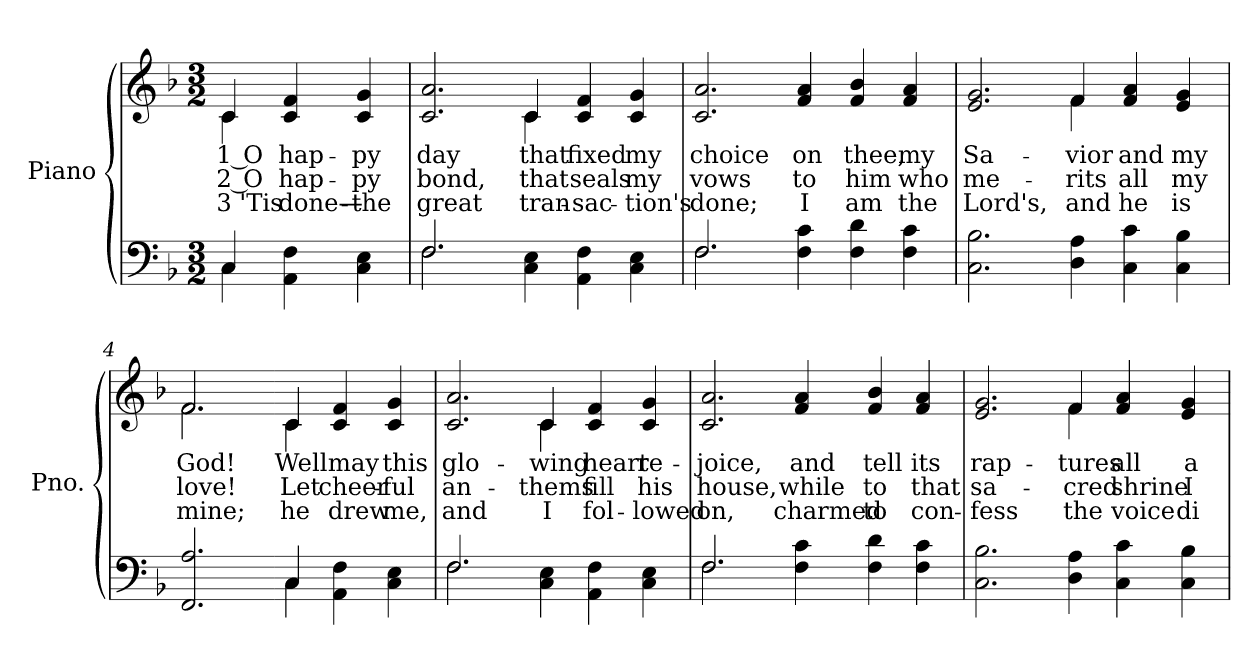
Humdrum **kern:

**kern	**kern	**text	**text	**text
*part2	*part1	*part1	*part1	*part1
*staff2	*staff1	*staff1	*staff1	*staff1
*I"Piano	*I"Piano	*	*	*
*I'Pno.	*I'Pno.	*	*	*
!!LO:PB:g=z
*clefF4	*clefG2	*	*	*
*k[b-]	*k[b-]	*	*	*
*F:	*F:	*	*	*
*M3/2	*M3/2	*	*	*
=	=	=	=	=
*^	*	*	*	*
!	!	!	!LO:LY:b:color=#000000	!LO:LY:b:color=#000000	!LO:LY:b:color=#000000
*	*	*^	*	*	*
4Ci/	4Ci\	4ci/	4ci\	1 O	2 O	3 'Tis
!	!	!	!	!LO:LY:b:color=#000000	!LO:LY:b:color=#000000	!LO:LY:b:color=#000000
4AAi\ 4Fi	2ryy	4ci/ 4fi	2ryy	hap-	hap-	done—-
!	!	!	!	!LO:LY:b:color=#000000	!LO:LY:b:color=#000000	!LO:LY:b:color=#000000
4Ci\ 4Ei	.	4ci/ 4gi	.	-py	-py	-the
=1	=1	=1	=1	=1	=1	=1
!	!	!	!	!LO:LY:b:color=#000000	!LO:LY:b:color=#000000	!LO:LY:b:color=#000000
2.Fi/	2.Fi\	2.ci/ 2.ai	2.ryy	day	bond,	great
!	!	!	!	!LO:LY:b:color=#000000	!LO:LY:b:color=#000000	!LO:LY:b:color=#000000
4Ci\ 4Ei	2.ryy	4ci/	4ci\	that	that	tran-
!	!	!	!	!LO:LY:b:color=#000000	!LO:LY:b:color=#000000	!LO:LY:b:color=#000000
4AAi\ 4Fi	.	4ci/ 4fi	2ryy	fixed	seals	-sac-
!	!	!	!	!LO:LY:b:color=#000000	!LO:LY:b:color=#000000	!LO:LY:b:color=#000000
4Ci\ 4Ei	.	4ci/ 4gi	.	my	my	-tion's
*	*	*v	*v	*	*	*
=2	=2	=2	=2	=2	=2
!	!	!	!LO:LY:b:color=#000000	!LO:LY:b:color=#000000	!LO:LY:b:color=#000000
2.Fi/	2.Fi\	2.ci/ 2.ai	choice	vows	done;
!	!	!	!LO:LY:b:color=#000000	!LO:LY:b:color=#000000	!LO:LY:b:color=#000000
4Fi\ 4ci	2.ryy	4fi/ 4ai	on	to	I
!	!	!	!LO:LY:b:color=#000000	!LO:LY:b:color=#000000	!LO:LY:b:color=#000000
4Fi\ 4di	.	4fi/ 4b-i	thee,	him	am
!	!	!	!LO:LY:b:color=#000000	!LO:LY:b:color=#000000	!LO:LY:b:color=#000000
4Fi\ 4ci	.	4fi/ 4ai	my	who	the
*v	*v	*	*	*	*
=3	=3	=3	=3	=3
!	!	!LO:LY:b:color=#000000	!LO:LY:b:color=#000000	!LO:LY:b:color=#000000
*	*^	*	*	*
2.Ci\ 2.B-i	2.ei/ 2.gi	2.ryy	Sa-	me-	Lord's,
!	!	!	!LO:LY:b:color=#000000	!LO:LY:b:color=#000000	!LO:LY:b:color=#000000
4Di\ 4Ai	4fi/	4fi\	-vior	-rits	and
!	!	!	!LO:LY:b:color=#000000	!LO:LY:b:color=#000000	!LO:LY:b:color=#000000
4Ci\ 4ci	4fi/ 4ai	2ryy	and	all	he
!	!	!	!LO:LY:b:color=#000000	!LO:LY:b:color=#000000	!LO:LY:b:color=#000000
4Ci\ 4B-i	4ei/ 4gi	.	my	my	is
=4	=4	=4	=4	=4	=4
!	!	!	!LO:LY:b:color=#000000	!LO:LY:b:color=#000000	!LO:LY:b:color=#000000
2.FFi/ 2.Ai	2.fi/	2.fi\	God!	love!	mine;
!!LO:LB:g=z	!!
=5-	=5-	=5-	=5-	=5-	=5-
*^	*	*	*	*	*
!	!	!	!	!LO:LY:b:color=#000000	!LO:LY:b:color=#000000	!LO:LY:b:color=#000000
4Ci/	4Ci\	4ci/	4ci\	Well	Let	he
!	!	!	!	!LO:LY:b:color=#000000	!LO:LY:b:color=#000000	!LO:LY:b:color=#000000
4AAi\ 4Fi	2ryy	4ci/ 4fi	2ryy	may	cheer-	drew
!	!	!	!	!LO:LY:b:color=#000000	!LO:LY:b:color=#000000	!LO:LY:b:color=#000000
4Ci\ 4Ei	.	4ci/ 4gi	.	this	-ful	me,
=6	=6	=6	=6	=6	=6	=6
!	!	!	!	!LO:LY:b:color=#000000	!LO:LY:b:color=#000000	!LO:LY:b:color=#000000
2.Fi/	2.Fi\	2.ci/ 2.ai	2.ryy	glo-	an-	and
!	!	!	!	!LO:LY:b:color=#000000	!LO:LY:b:color=#000000	!LO:LY:b:color=#000000
4Ci\ 4Ei	2.ryy	4ci/	4ci\	-wing	-thems	I
!	!	!	!	!LO:LY:b:color=#000000	!LO:LY:b:color=#000000	!LO:LY:b:color=#000000
4AAi\ 4Fi	.	4ci/ 4fi	2ryy	heart	fill	fol-
!	!	!	!	!LO:LY:b:color=#000000	!LO:LY:b:color=#000000	!LO:LY:b:color=#000000
4Ci\ 4Ei	.	4ci/ 4gi	.	re-	his	-lowed
*	*	*v	*v	*	*	*
=7	=7	=7	=7	=7	=7
!	!	!	!LO:LY:b:color=#000000	!LO:LY:b:color=#000000	!LO:LY:b:color=#000000
2.Fi/	2.Fi\	2.ci/ 2.ai	-joice,	house,	on,
!	!	!	!LO:LY:b:color=#000000	!LO:LY:b:color=#000000	!LO:LY:b:color=#000000
4Fi\ 4ci	2.ryy	4fi/ 4ai	and	while	charmed
!	!	!	!LO:LY:b:color=#000000	!LO:LY:b:color=#000000	!LO:LY:b:color=#000000
4Fi\ 4di	.	4fi/ 4b-i	tell	to	to
!	!	!	!LO:LY:b:color=#000000	!LO:LY:b:color=#000000	!LO:LY:b:color=#000000
4Fi\ 4ci	.	4fi/ 4ai	its	that	con-
*v	*v	*	*	*	*
=8	=8	=8	=8	=8
!	!	!LO:LY:b:color=#000000	!LO:LY:b:color=#000000	!LO:LY:b:color=#000000
*	*^	*	*	*
2.Ci\ 2.B-i	2.ei/ 2.gi	2.ryy	rap-	sa-	-fess
!	!	!	!LO:LY:b:color=#000000	!LO:LY:b:color=#000000	!LO:LY:b:color=#000000
4Di\ 4Ai	4fi/	4fi\	-tures	-cred	the
!	!	!	!LO:LY:b:color=#000000	!LO:LY:b:color=#000000	!LO:LY:b:color=#000000
4Ci\ 4ci	4fi/ 4ai	2ryy	all	shrine	voice
!	!	!	!LO:LY:b:color=#000000	!LO:LY:b:color=#000000	!LO:LY:b:color=#000000
4Ci\ 4B-i	4ei/ 4gi	.	a-	I	di-
*	*v	*v	*	*	*
=	=	=	=	=
*-	*-	*-	*-	*-
